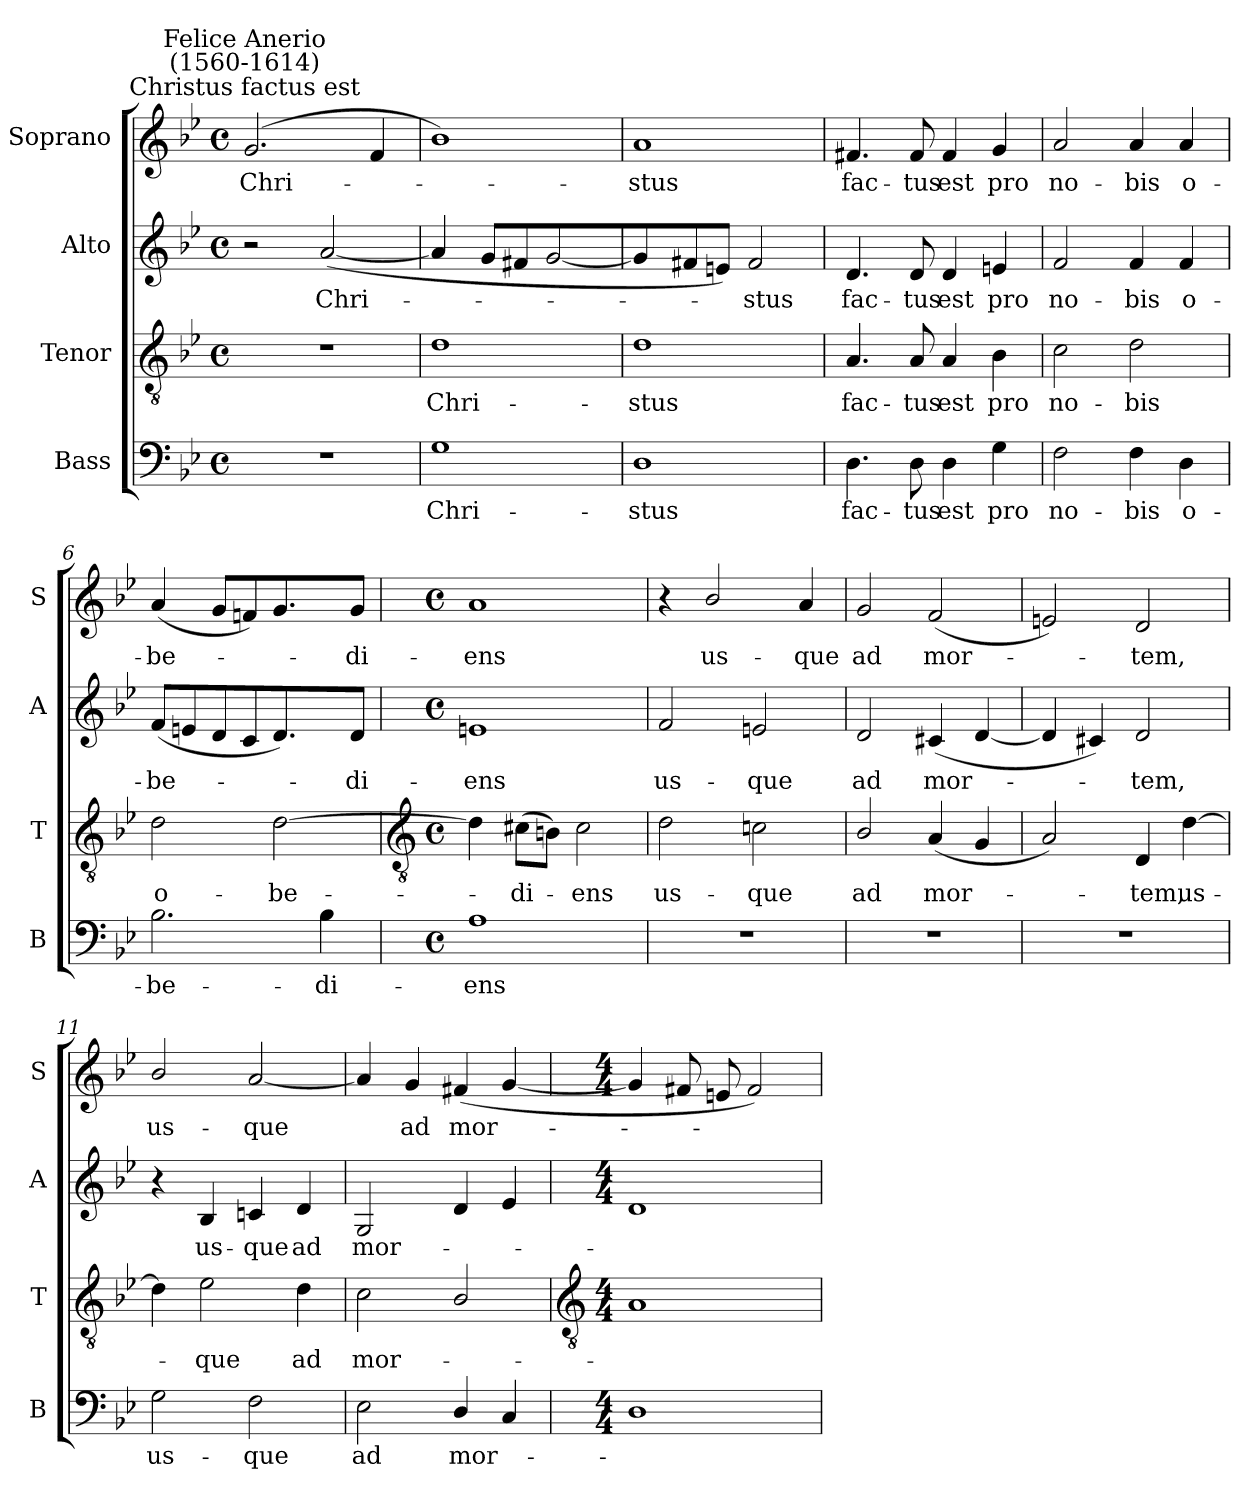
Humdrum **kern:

**kern	**text	**kern	**text	**kern	**text	**kern	**text
*part4	*part4	*part3	*part3	*part2	*part2	*part1	*part1
*staff4	*staff4	*staff3	*staff3	*staff2	*staff2	*staff1	*staff1
*I"Bass	*	*I"Tenor	*	*I"Alto	*	*I"Soprano	*
*I'B	*	*I'T	*	*I'A	*	*I'S	*
*clefF4	*	*clefGv2	*	*clefG2	*	*clefG2	*
*k[b-e-]	*	*k[b-e-]	*	*k[b-e-]	*	*k[b-e-]	*
*B-:	*	*B-:	*	*B-:	*	*B-:	*
*M4/4	*	*M4/4	*	*M4/4	*	*M4/4	*
*met(c)	*	*met(c)	*	*met(c)	*	*met(c)	*
=1	=1	=1	=1	=1	=1	=1	=1
!	!	!	!	!	!	!LO:TX:a:cj:t=Christus factus est	!
!	!	!	!	!	!	!LO:TX:a:cj:t=Felice Anerio\n(1560-1614)	!
!	!	!	!	!	!	!	!LO:LY:b
1r	.	1r	.	2r	.	(<2.g	Chri-
!	!	!	!	!	!LO:LY:b	!	!
.	.	.	.	(<[2a	Chri-	.	.
.	.	.	.	.	.	4f	.
=2	=2	=2	=2	=2	=2	=2	=2
!	!LO:LY:b	!	!LO:LY:b	!	!	!	!
1G	Chri-	1d	Chri-	4a]	.	1b-)	.
.	.	.	.	8gL	.	.	.
.	.	.	.	8f#X	.	.	.
.	.	.	.	[2g	.	.	.
=3	=3	=3	=3	=3	=3	=3	=3
!	!LO:LY:b	!	!LO:LY:b	!	!	!	!LO:LY:b
1D	-stus	1d	-stus	4g]	.	1a	stus
.	.	.	.	8f#X	.	.	.
.	.	.	.	8enJ)	.	.	.
!	!	!	!	!	!LO:LY:b	!	!
.	.	.	.	2f#	stus	.	.
=4	=4	=4	=4	=4	=4	=4	=4
!	!LO:LY:b	!	!LO:LY:b	!	!LO:LY:b	!	!LO:LY:b
4.D	fac-	4.A	fac-	4.d	fac-	4.f#X	fac-
!	!LO:LY:b	!	!LO:LY:b	!	!LO:LY:b	!	!LO:LY:b
8D	-tus	8A	-tus	8d	-tus	8f#	-tus
!	!LO:LY:b	!	!LO:LY:b	!	!LO:LY:b	!	!LO:LY:b
4D	est	4A	est	4d	est	4f#	est
!	!LO:LY:b	!	!LO:LY:b	!	!LO:LY:b	!	!LO:LY:b
4G	pro	4B-	pro	4en	pro	4g	pro
=5	=5	=5	=5	=5	=5	=5	=5
!	!LO:LY:b	!	!LO:LY:b	!	!LO:LY:b	!	!LO:LY:b
2F	no-	2c	no-	2f	no-	2a	no-
!	!LO:LY:b	!	!LO:LY:b	!	!LO:LY:b	!	!LO:LY:b
4F	-bis	2d	-bis	4f	-bis	4a	-bis
!	!LO:LY:b	!	!	!	!LO:LY:b	!	!LO:LY:b
4D	o-	.	.	4f	o-	4a	o-
=6	=6	=6	=6	=6	=6	=6	=6
!	!LO:LY:b	!	!LO:LY:b	!	!LO:LY:b	!	!LO:LY:b
2.B-	-be-	2d	o-	(<8fL	-be-	(<4a	-be-
.	.	.	.	8en	.	.	.
.	.	.	.	8d	.	8gL	.
.	.	.	.	8c	.	8fn)	.
!	!	!	!LO:LY:b	!	!	!	!
.	.	[2d	-be-	4.d)	.	4.g	.
!	!LO:LY:b	!	!	!	!	!	!
4B-	-di-	.	.	.	.	.	.
!	!	!	!	!	!LO:LY:b	!	!LO:LY:b
.	.	.	.	8dJ	di-	8gJ	di-
!!LO:LB:g=z
=7	=7	=7	=7	=7	=7	=7	=7
*	*	*clefGv2	*	*	*	*	*
*M4/4	*	*M4/4	*	*M4/4	*	*M4/4	*
*met(c)	*	*met(c)	*	*met(c)	*	*met(c)	*
!	!LO:LY:b	!	!	!	!LO:LY:b	!	!LO:LY:b
1A	-ens	4d]	.	1en	-ens	1a	-ens
!	!	!	!LO:LY:b	!	!	!	!
.	.	(>8c#XL	di-	.	.	.	.
.	.	8BnJ)	.	.	.	.	.
!	!	!	!LO:LY:b	!	!	!	!
.	.	2c#	ens	.	.	.	.
=8	=8	=8	=8	=8	=8	=8	=8
!	!	!	!LO:LY:b	!	!LO:LY:b	!	!
1r	.	2d	us-	2f	us-	4r	.
!	!	!	!	!	!	!	!LO:LY:b
.	.	.	.	.	.	2b-/	us-
!	!	!	!LO:LY:b	!	!LO:LY:b	!	!
.	.	2cn	-que	2en	-que	.	.
!	!	!	!	!	!	!	!LO:LY:b
.	.	.	.	.	.	4a	-que
=9	=9	=9	=9	=9	=9	=9	=9
!	!	!	!LO:LY:b	!	!LO:LY:b	!	!LO:LY:b
1r	.	2B-/	ad	2d	ad	2g	ad
!	!	!	!LO:LY:b	!	!LO:LY:b	!	!LO:LY:b
.	.	(<4A	mor-	(<4c#X	mor-	(<2f	mor-
.	.	4G	.	[4d	.	.	.
=10	=10	=10	=10	=10	=10	=10	=10
1r	.	2A)	.	4d]	.	2en)	.
.	.	.	.	4c#X)	.	.	.
!	!	!	!LO:LY:b	!	!LO:LY:b	!	!LO:LY:b
.	.	4D	tem,	2d	tem,	2d	tem,
!	!	!	!LO:LY:b	!	!	!	!
.	.	[4d	us-	.	.	.	.
=11	=11	=11	=11	=11	=11	=11	=11
!	!LO:LY:b	!	!	!	!	!	!LO:LY:b
2G	us-	4d]	.	4r	.	2b-/	us-
!	!	!	!LO:LY:b	!	!LO:LY:b	!	!
.	.	2e-	que	4B-	us-	.	.
!	!LO:LY:b	!	!	!	!LO:LY:b	!	!LO:LY:b
2F	-que	.	.	4cn	-que	[2a	-que
!	!	!	!LO:LY:b	!	!LO:LY:b	!	!
.	.	4d	ad	4d	ad	.	.
=12	=12	=12	=12	=12	=12	=12	=12
!	!LO:LY:b	!	!LO:LY:b	!	!LO:LY:b	!	!
2E-	ad	2c	mor-	2G	mor-	4a]	.
!	!	!	!	!	!	!	!LO:LY:b
.	.	.	.	.	.	4g	ad
!	!LO:LY:b	!	!	!	!	!	!LO:LY:b
4D/	mor-	2B-/	.	4d	.	(<4f#X	mor-
4C	.	.	.	4e-	.	[4g	.
!!LO:LB:g=z
=13	=13	=13	=13	=13	=13	=13	=13
*	*	*clefGv2	*	*	*	*	*
*M4/4	*	*M4/4	*	*M4/4	*	*M4/4	*
1D	.	1A	.	1d	.	4g]	.
.	.	.	.	.	.	8f#XL	.
.	.	.	.	.	.	8en	.
.	.	.	.	.	.	2f#)	.
=	=	=	=	=	=	=	=
*-	*-	*-	*-	*-	*-	*-	*-
